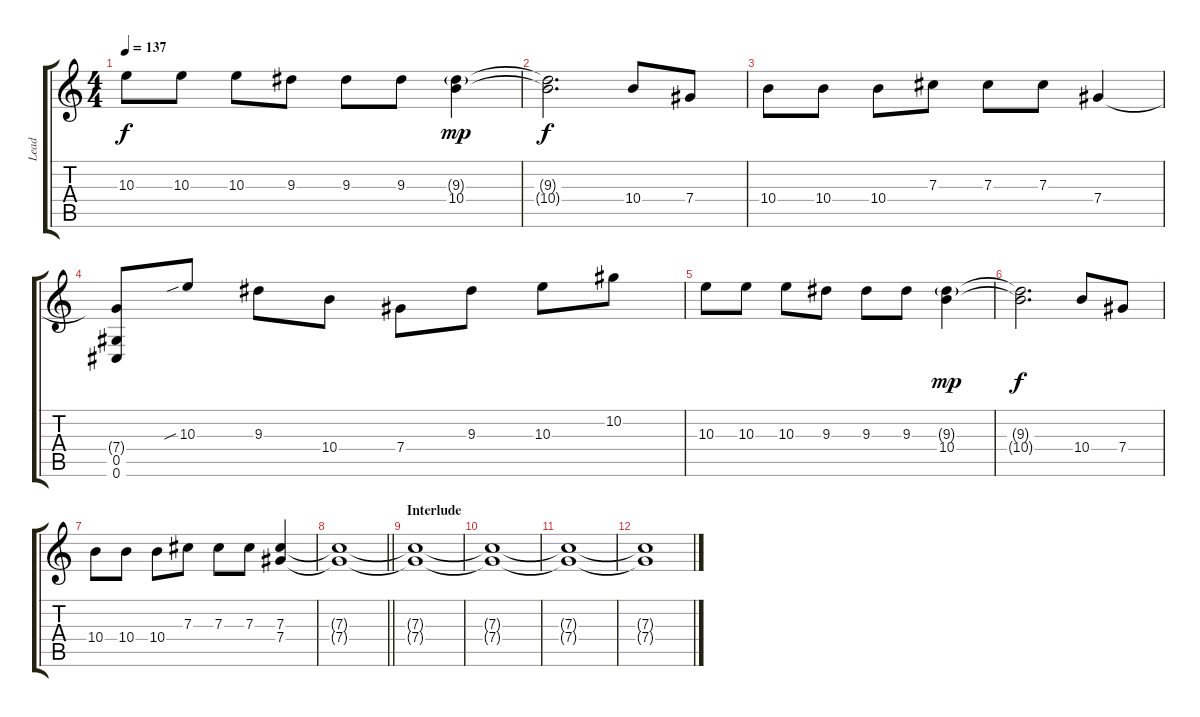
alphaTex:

\track ("Lead" "Lead") {instrument distortionguitar}
\staff {score tabs}
\tuning (Eb4 Bb3 Gb3 Db3 Ab2 Db2) {hide}
\ts (4 4)
\tempo 137
\clef g2
\ks c
10.3.8{dy f} 10.3.8 10.3.8 9.3.8 9.3.8 9.3.8 (9.3{g} 10.4).4{dy mp} |
(9.3{t} 10.4{t}).2{d dy f} 10.4.8 7.4.8 |
10.4.8 10.4.8 10.4.8 7.3.8 7.3.8 7.3.8 7.4.4 |
(7.4{t} 0.5 0.6).8 10.3{sib}.8 9.3.8 10.4.8 7.4.8 9.3.8 10.3.8 10.2.8 |
10.3.8 10.3.8 10.3.8 9.3.8 9.3.8 9.3.8 (9.3{g} 10.4).4{dy mp} |
(9.3{t} 10.4{t}).2{d dy f} 10.4.8 7.4.8 |
10.4.8 10.4.8 10.4.8 7.3.8 7.3.8 7.3.8 (7.3 7.4).4 |
\barLineRight lightlight
(7.3{t} 7.4{t}).1 |
\section ("" "Interlude")
(7.3{t} 7.4{t}).1{volume 0} |
(7.3{t} 7.4{t}).1 |
(7.3{t} 7.4{t}).1 |
(7.3{t} 7.4{t}).1
